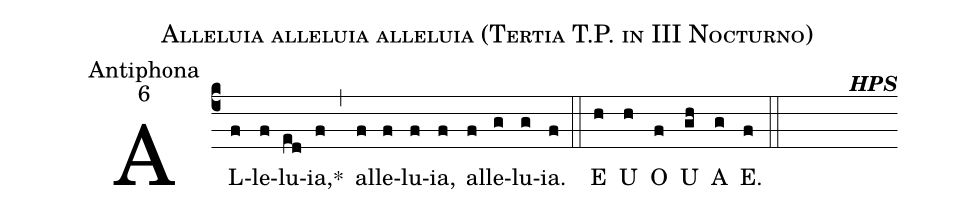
name:Alleluia alleluia alleluia (Tertia T.P. in III Nocturno);
office-part:Antiphona;
mode:6;
commentary:{\bfseries HPS};
%%
(c4) AL(f)le(f)lu(ed)ia,<sp>*</sp>(f) (,) al(f)le(f)lu(f)ia,(f) al(f)le(g)lu(g)ia.(f) (::)
<eu> E(h) U(h) O(f) U(gh) A(g) E.(f)  </eu> (::)
